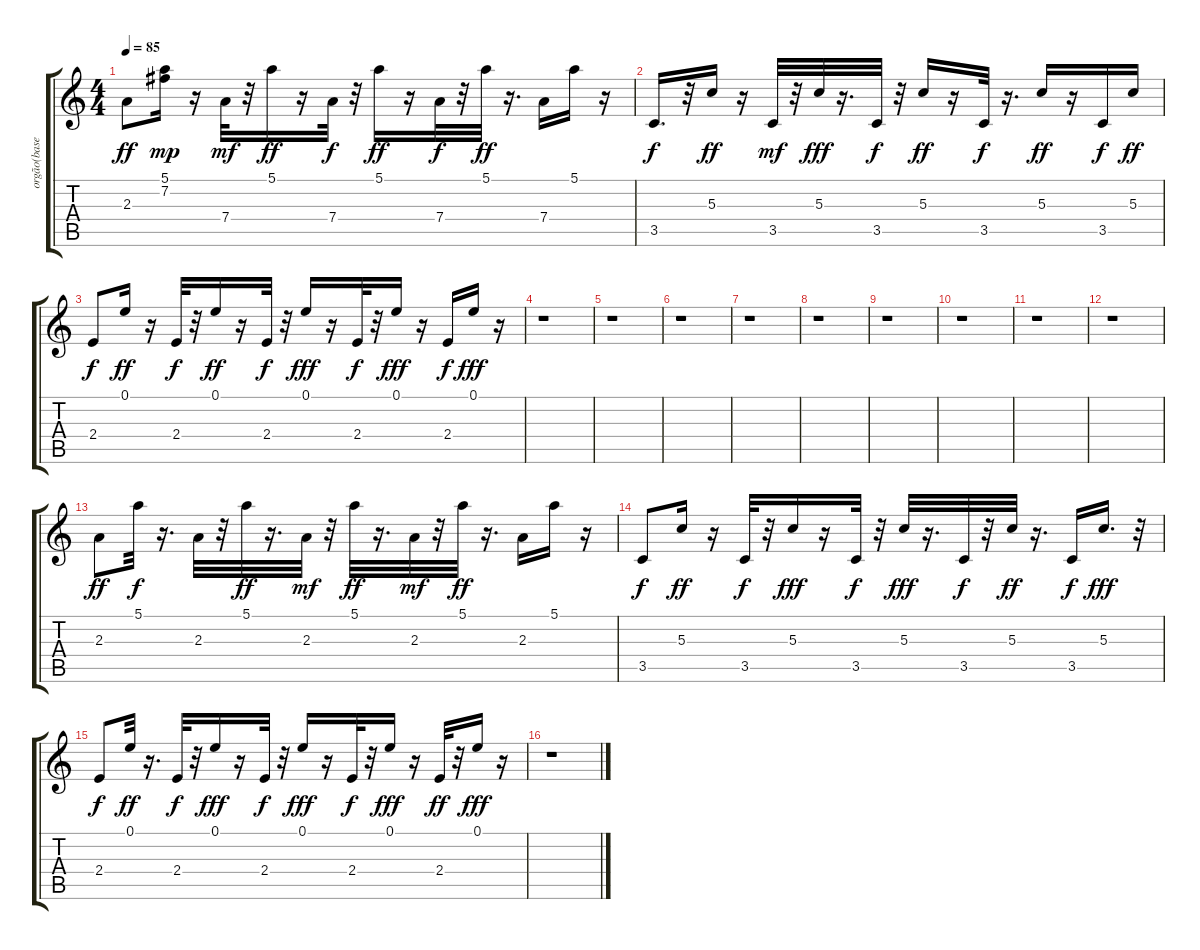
\track ("orgão(base)" "orgão(base") {instrument electricguitarjazz}
\staff {score tabs}
\tuning (E4 B3 G3 D3 A2 E2) {hide}
\ts (4 4)
\tempo 85
\clef g2
\ks c
2.3.8{dy ff} (5.1 7.2).16{dy mp} r.16 7.4.32{dy mf} r.32 5.1.16{dy ff} r.16 7.4.32{dy f} r.32 5.1.16{dy ff} r.16 7.4.32{dy f} r.32 5.1.32{dy ff} r.16{d} 7.4.16 5.1.16 r.16 |
3.5.16{d dy f} r.32 5.3.16{dy ff} r.16 3.5.32{dy mf} r.32 5.3.32{dy fff} r.16{d} 3.5.32{dy f} r.32 5.3.16{dy ff} r.16 3.5.32{dy f} r.16{d} 5.3.16{dy ff} r.16 3.5.16{dy f} 5.3.16{dy ff} |
2.4.8{dy f} 0.1.16{dy ff} r.16 2.4.32{dy f} r.32 0.1.16{dy ff} r.16 2.4.32{dy f} r.32 0.1.16{dy fff} r.16 2.4.32{dy f} r.32 0.1.16{dy fff} r.16 2.4.16{dy f} 0.1.16{dy fff} r.16 |
r.1 |
r.1 |
r.1 |
r.1 |
r.1 |
r.1 |
r.1 |
r.1 |
r.1 |
2.3.8{dy ff} 5.1.32{dy f} r.16{d} 2.3.32 r.32 5.1.32{dy ff} r.16{d} 2.3.32{dy mf} r.32 5.1.32{dy ff} r.16{d} 2.3.32{dy mf} r.32 5.1.32{dy ff} r.16{d} 2.3.16 5.1.16 r.16 |
3.5.8{dy f} 5.3.16{dy ff} r.16 3.5.32{dy f} r.32 5.3.16{dy fff} r.16 3.5.32{dy f} r.32 5.3.32{dy fff} r.16{d} 3.5.32{dy f} r.32 5.3.32{dy ff} r.16{d} 3.5.16{dy f} 5.3.16{d dy fff} r.32 |
2.4.8{dy f} 0.1.32{dy ff} r.16{d} 2.4.32{dy f} r.32 0.1.16{dy fff} r.16 2.4.32{dy f} r.32 0.1.16{dy fff} r.16 2.4.32{dy f} r.32 0.1.16{dy fff} r.16 2.4.32{dy ff} r.32 0.1.16{dy fff} r.16 |
r.1
